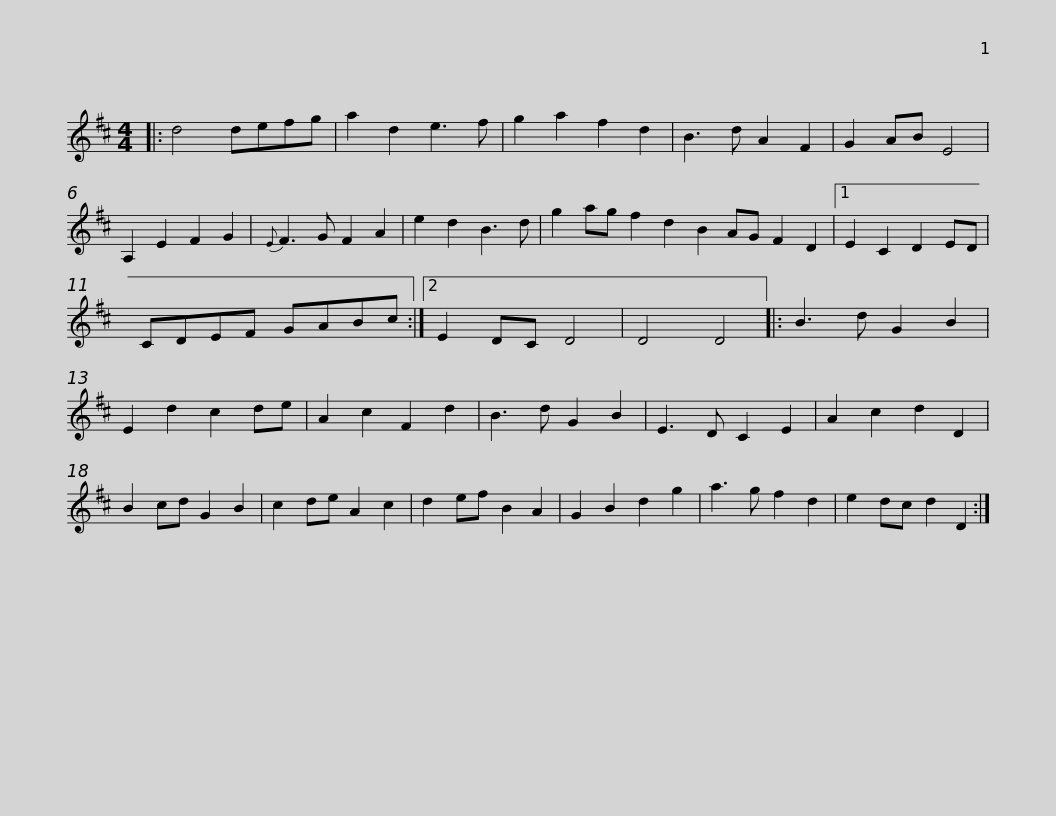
X:1
L:1/8
M:4/4
I:linebreak $
K:D
V:1 treble
V:1
|: d4 defg | a2 d2 e3 f | g2 a2 f2 d2 | B3 d A2 F2 | G2 AB E4 | %5
 A,2 E2 F2 G2 |{E} F3 G F2 A2 | e2 d2 B3 d |$ g2 ag f2 d2 B2 AG F2 D2 |1 E2 C2 D2 ED | %10
 CDEF GABc :|2 E2 DC D4 | D4 D4 |: B3 d G2 B2 | E2 d2 c2 de |$ %15
 A2 c2 F2 d2 | B3 d G2 B2 | E3 D C2 E2 | A2 c2 d2 D2 | B2 cd G2 B2 | %20
 c2 de A2 c2 | d2 ef B2 A2 | G2 B2 d2 g2 | a3 g f2 d2 |$ e2 dc d2 D2 :| %25
